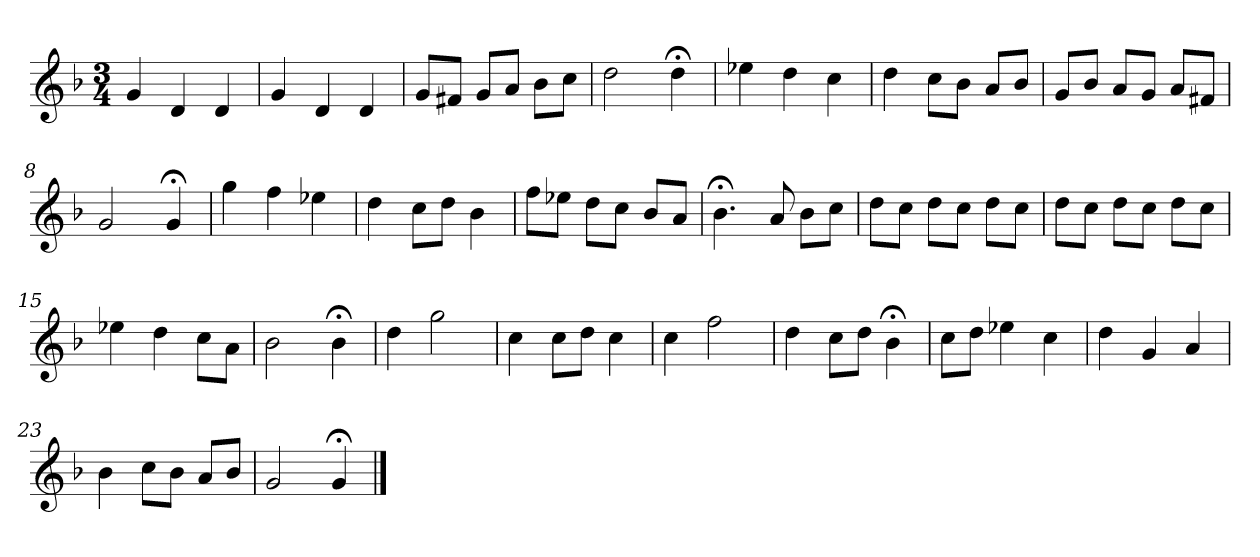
**kern
*part1
*staff1
*k[b-]
*G:dor
*M3/4
*MM120
=1
4g
4d
4d
=2
4g
4d
4d
=3
8gL
8f#XJ
8gL
8aJ
8b-L
8ccJ
=4
2dd
4dd;<
=5
4ee-X
4dd
4cc
=6
4dd
8ccL
8b-J
8aL
8b-J
=7
8gL
8b-J
8aL
8gJ
8aL
8f#XJ
=8
2g
4g;<
=9
4gg
4ff
4ee-X
=10
4dd
8ccL
8ddJ
4b-
=11
8ffL
8ee-XJ
8ddL
8ccJ
8b-L
8aJ
=12
4.b-;<
8a
8b-L
8ccJ
=13
8ddL
8ccJ
8ddL
8ccJ
8ddL
8ccJ
=14
8ddL
8ccJ
8ddL
8ccJ
8ddL
8ccJ
=15
4ee-X
4dd
8ccL
8aJ
=16
2b-
4b-;<
=17
4dd
2gg
=18
4cc
8ccL
8ddJ
4cc
=19
4cc
2ff
=20
4dd
8ccL
8ddJ
4b-;<
=21
8ccL
8ddJ
4ee-X
4cc
=22
4dd
4g
4a
=23
4b-
8ccL
8b-J
8aL
8b-J
=24
2g
4g;<
==
*-
